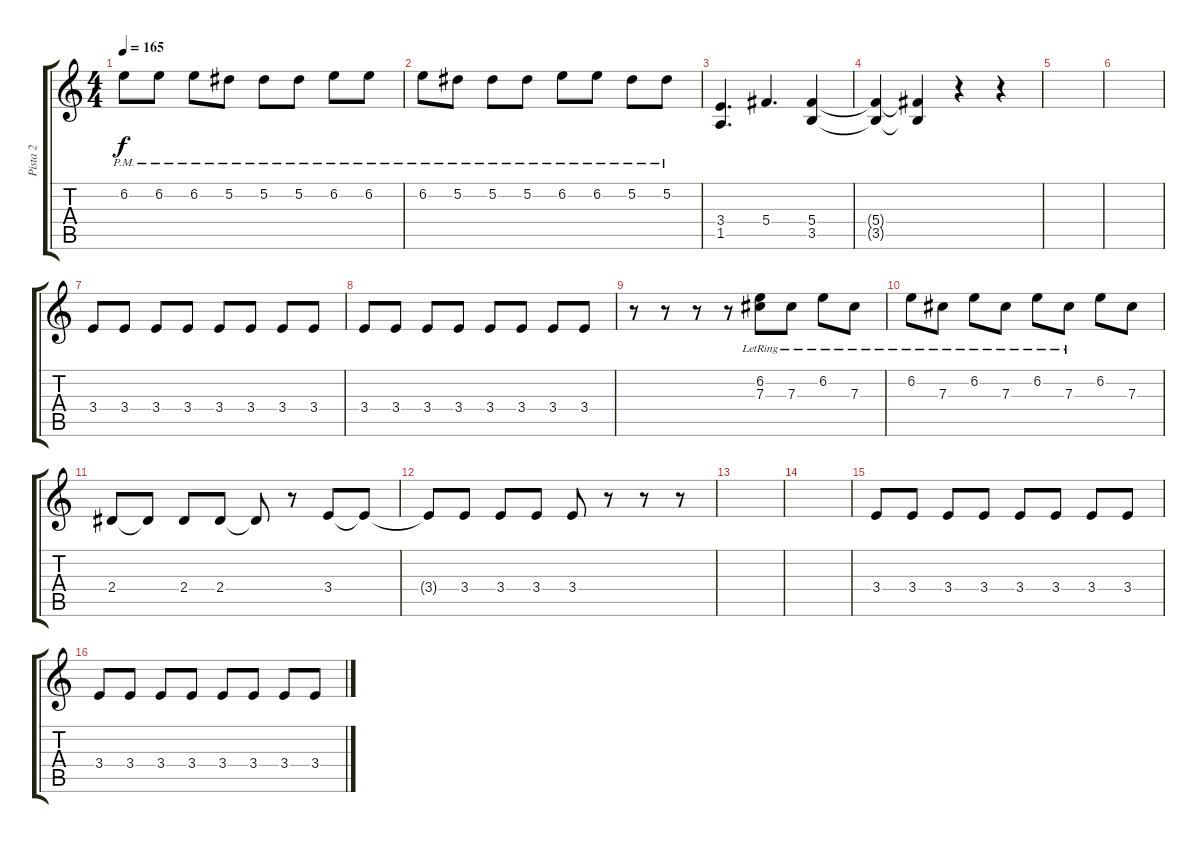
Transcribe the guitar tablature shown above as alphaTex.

\track ("Pista 2" "Pista 2") {instrument distortionguitar}
\staff {score tabs}
\tuning (Eb4 Bb3 Gb3 Db3 Ab2 Db2) {hide}
\ts (4 4)
\tempo 165
\clef g2
\ks c
6.2{pm}.8{dy f} 6.2{pm}.8 6.2{pm}.8 5.2{pm}.8 5.2{pm}.8 5.2{pm}.8 6.2{pm}.8 6.2{pm}.8 |
6.2{pm}.8 5.2{pm}.8 5.2{pm}.8 5.2{pm}.8 6.2{pm}.8 6.2{pm}.8 5.2{pm}.8 5.2{pm}.8 |
(3.4 1.5).4{d} 5.4.4{d} (5.4 3.5).4 |
(5.4{t} 3.5{t}).4 (5.4{t} 3.5{t}).4 r.4 r.4 |
|
|
3.4.8 3.4.8 3.4.8 3.4.8 3.4.8 3.4.8 3.4.8 3.4.8 |
3.4.8 3.4.8 3.4.8 3.4.8 3.4.8 3.4.8 3.4.8 3.4.8 |
r.8 r.8 r.8 r.8 (6.2{lr} 7.3{lr}).8 7.3{lr}.8 6.2{lr}.8 7.3{lr}.8 |
6.2{lr}.8 7.3{lr}.8 6.2{lr}.8 7.3{lr}.8 6.2{lr}.8 7.3{lr}.8 6.2.8 7.3.8 |
2.4.8 2.4{t}.8 2.4.8 2.4.8 2.4{t}.8 r.8 3.4.8 3.4{t}.8 |
3.4{t}.8 3.4.8 3.4.8 3.4.8 3.4.8 r.8 r.8 r.8 |
|
|
3.4.8 3.4.8 3.4.8 3.4.8 3.4.8 3.4.8 3.4.8 3.4.8 |
3.4.8 3.4.8 3.4.8 3.4.8 3.4.8 3.4.8 3.4.8 3.4.8
